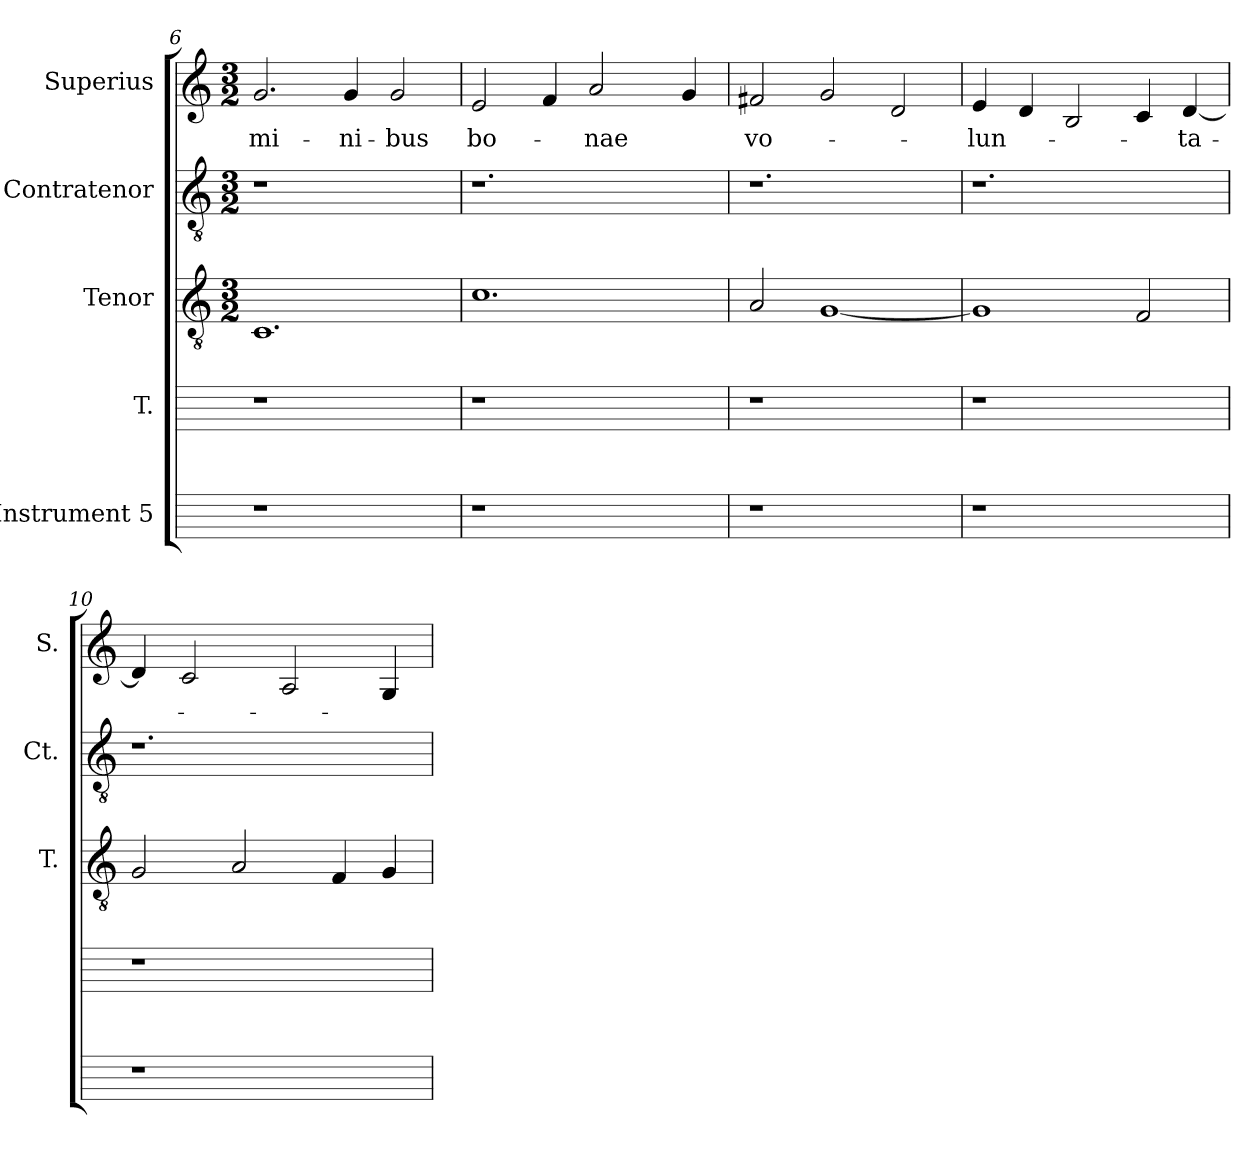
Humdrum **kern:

**kern	**kern	**kern	**kern	**kern	**text
*part5	*part4	*part3	*part2	*part1	*part1
*staff5	*staff4	*staff3	*staff2	*staff1	*staff1
*I"Instrument 5	*I"T.	*I"Tenor	*I"Contratenor	*I"Superius	*
*	*	*I'T.	*I'Ct.	*I'S.	*
*	*	*clefGv2	*clefGv2	*clefG2	*
*	*	*M3/2	*M3/2	*M3/2	*
=6	=6	=6	=6	=6	=6
!	!	!	!LO:N:vis=1	!	!LO:LY:b:cj
1r	1r	1.C	1.r	2.g/	-mi-
!	!	!	!	!	!LO:LY:b
.	.	.	.	4g/	-ni-
!	!	!	!	!	!LO:LY:b:cj
2ryy	2ryy	.	.	2g/	-bus
!!LO:LB:g=z
=7	=7	=7	=7	=7	=7
!	!	!	!	!	!LO:LY:b:cj
1r	1r	1.c	1.r	2e/	bo-
.	.	.	.	4f/	.
!	!	!	!	!	!LO:LY:b
.	.	.	.	2a/	-nae
2ryy	2ryy	.	.	.	.
.	.	.	.	4g/	.
=8	=8	=8	=8	=8	=8
!	!	!	!	!	!LO:LY:b:cj
1r	1r	2A/	1.r	2f#X/	vo-
.	.	[<1G	.	2g/	.
2ryy	2ryy	.	.	2d/	.
=9	=9	=9	=9	=9	=9
!	!	!	!	!	!LO:LY:b
1r	1r	1G]	1.r	4e/	-lun-
.	.	.	.	4d/	.
.	.	.	.	2B/	.
2ryy	2ryy	2F/	.	4c/	.
!	!	!	!	!	!LO:LY:b:cj
.	.	.	.	[<4d/	-ta-
=10	=10	=10	=10	=10	=10
1r	1r	2G/	1.r	4d/]	.
.	.	.	.	2c/	.
.	.	2A/	.	.	.
.	.	.	.	2A/	.
2ryy	2ryy	4F/	.	.	.
.	.	[<4G/	.	4G/	.
=	=	=	=	=	=
*-	*-	*-	*-	*-	*-
